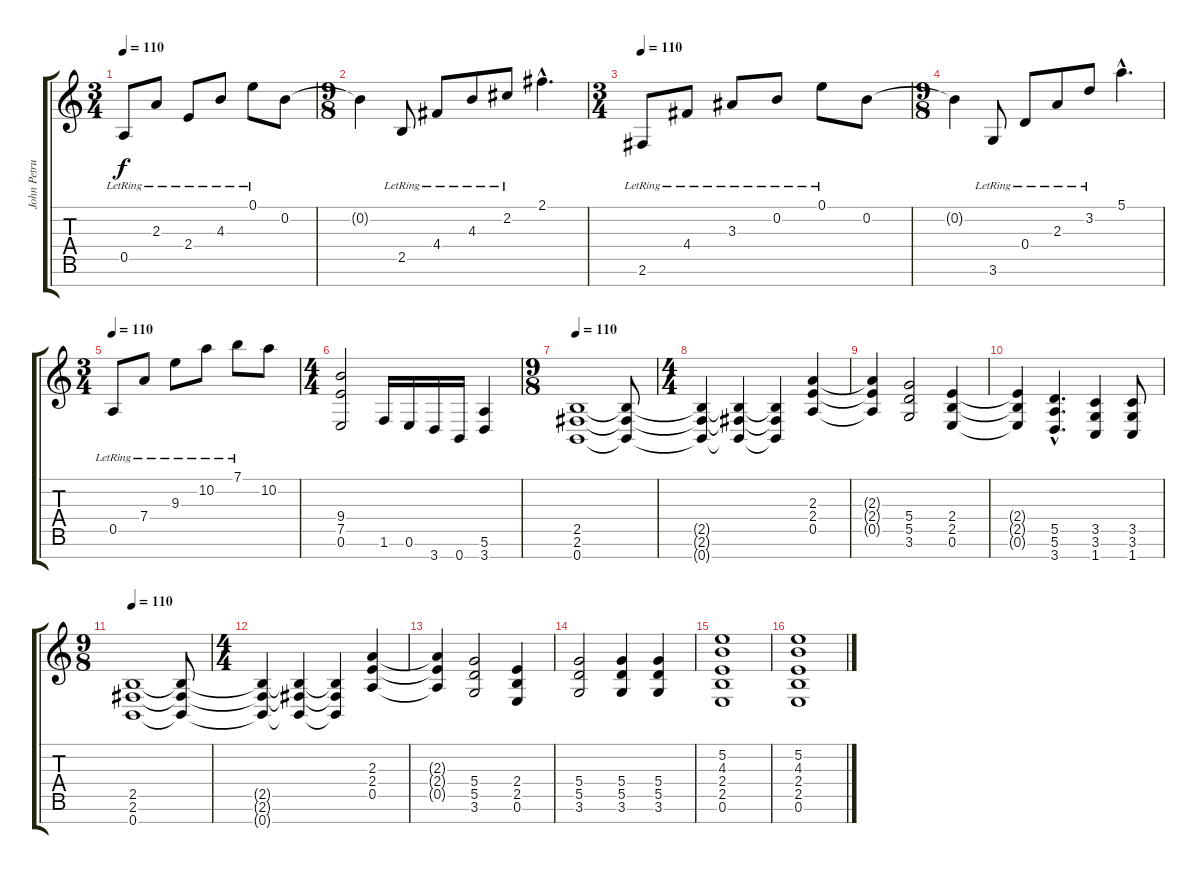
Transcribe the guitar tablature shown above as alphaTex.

\track ("John Petrucci" "John Petru") {instrument acousticguitarsteel}
\staff {score tabs}
\tuning (E4 B3 G3 D3 A2 E2 B1) {hide}
\ts (3 4)
\tempo 110
\clef g2
\ks c
0.5{lr}.8{dy f instrument distortionguitar} 2.3{lr}.8 2.4{lr}.8 4.3{lr}.8 0.1{lr}.8 0.2.8 |
\ts (9 8)
0.2{t}.4 2.5{lr}.8 4.4{lr}.8 4.3{lr}.8 2.2{lr}.8 2.1{hac}.4{d} |
\ts (3 4)
\tempo 110
2.6{lr}.8{instrument distortionguitar} 4.4{lr}.8 3.3{lr}.8 0.2{lr}.8 0.1{lr}.8 0.2.8 |
\ts (9 8)
0.2{t}.4 3.6{lr}.8 0.4{lr}.8 2.3{lr}.8 3.2{lr}.8 5.1{hac}.4{d} |
\ts (3 4)
\tempo 110
0.5{lr}.8{instrument distortionguitar} 7.4{lr}.8 9.3{lr}.8 10.2{lr}.8 7.1{lr}.8 10.2.8 |
\ts (4 4)
(9.4 7.5 0.6).2 1.6.16 0.6.16 3.7.16 0.7.16 (5.6 3.7).4 |
\ts (9 8)
\tempo 110
(2.5 2.6 0.7).1{instrument distortionguitar} (2.5{t} 2.6{t} 0.7{t}).8 |
\ts (4 4)
(2.5{t} 2.6{t} 0.7{t}).4 (2.5{t} 2.6{t} 0.7{t}).4 (2.5{t} 2.6{t} 0.7{t}).4 (2.3 2.4 0.5).4 |
(2.3{t} 2.4{t} 0.5{t}).4 (5.4 5.5 3.6).2 (2.4 2.5 0.6).4 |
(2.4{t} 2.5{t} 0.6{t}).4 (5.5{hac} 5.6{hac} 3.7{hac}).4{d} (3.5 3.6 1.7).4 (3.5 3.6 1.7).8 |
\ts (9 8)
\tempo 110
(2.5 2.6 0.7).1{instrument distortionguitar} (2.5{t} 2.6{t} 0.7{t}).8 |
\ts (4 4)
(2.5{t} 2.6{t} 0.7{t}).4 (2.5{t} 2.6{t} 0.7{t}).4 (2.5{t} 2.6{t} 0.7{t}).4 (2.3 2.4 0.5).4 |
(2.3{t} 2.4{t} 0.5{t}).4 (5.4 5.5 3.6).2 (2.4 2.5 0.6).4 |
(5.4 5.5 3.6).2 (5.4 5.5 3.6).4 (5.4 5.5 3.6).4 |
(5.2 4.3 2.4 2.5 0.6).1 |
(5.2 4.3 2.4 2.5 0.6).1
